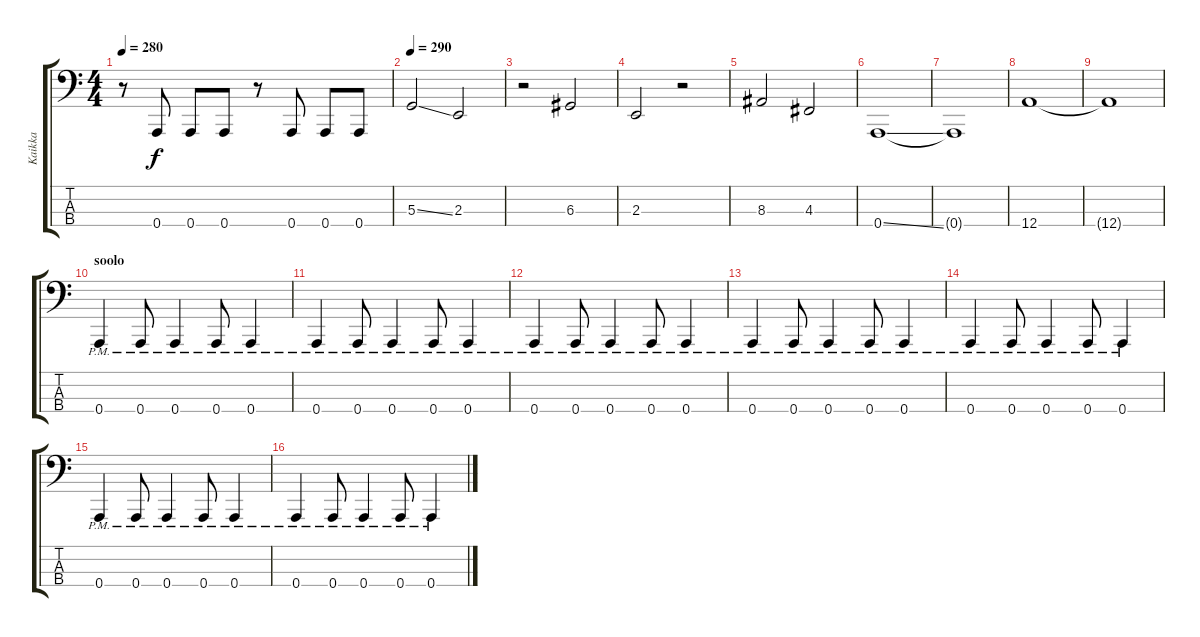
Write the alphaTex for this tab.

\track ("Kaikka" "Kaikka") {instrument electricbasspick}
\staff {score tabs}
\tuning (D2 A1 D1 A0) {hide}
\ts (4 4)
\tempo 280
\clef f4
\ks c
r.8{dy f} 0.4.8 0.4.8 0.4.8 r.8 0.4.8 0.4.8 0.4.8 |
\tempo 290
5.3{ss}.2 2.3.2 |
r.2 6.3.2 |
2.3.2 r.2 |
8.3.2 4.3.2 |
0.4{ss}.1 |
0.4{t}.1 |
12.4.1 |
12.4{t}.1 |
\section ("" "soolo")
0.4{pm}.4 0.4{pm}.8 0.4{pm}.4 0.4{pm}.8 0.4{pm}.4 |
0.4{pm}.4 0.4{pm}.8 0.4{pm}.4 0.4{pm}.8 0.4{pm}.4 |
0.4{pm}.4 0.4{pm}.8 0.4{pm}.4 0.4{pm}.8 0.4{pm}.4 |
0.4{pm}.4 0.4{pm}.8 0.4{pm}.4 0.4{pm}.8 0.4{pm}.4 |
0.4{pm}.4 0.4{pm}.8 0.4{pm}.4 0.4{pm}.8 0.4{pm}.4 |
0.4{pm}.4 0.4{pm}.8 0.4{pm}.4 0.4{pm}.8 0.4{pm}.4 |
0.4{pm}.4 0.4{pm}.8 0.4{pm}.4 0.4{pm}.8 0.4{pm}.4
